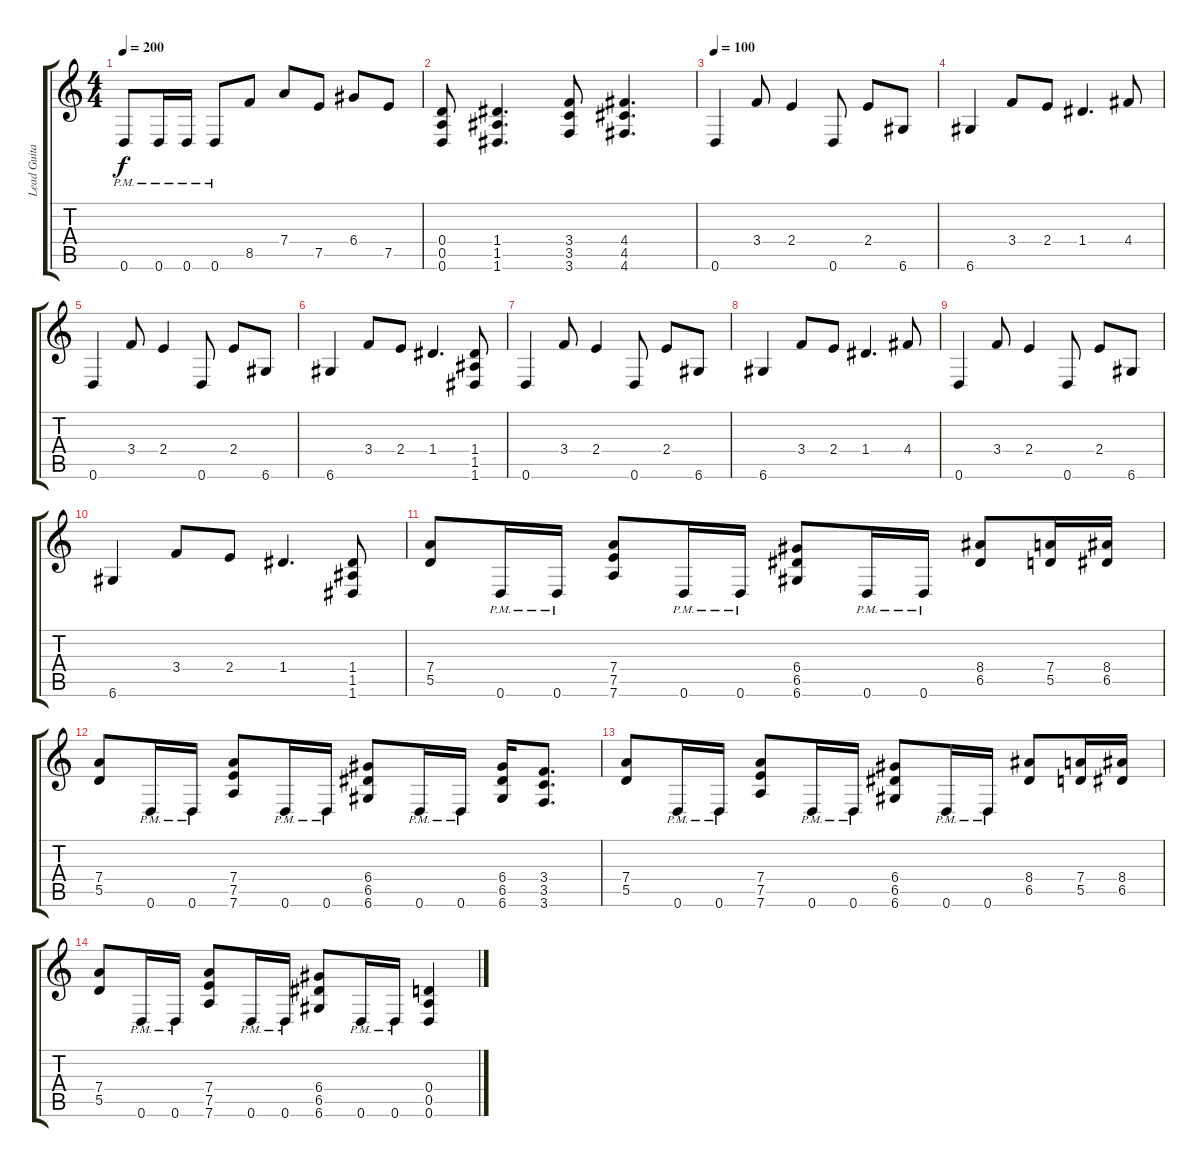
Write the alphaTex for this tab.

\track ("Lead Guitar" "Lead Guita") {instrument distortionguitar}
\staff {score tabs}
\tuning (E4 B3 G3 D3 A2 D2) {hide}
\ts (4 4)
\tempo 200
\clef g2
\ks c
0.6{pm}.8{dy f} 0.6{pm}.16 0.6{pm}.16 0.6{pm}.8 8.5.8 7.4.8 7.5.8 6.4.8 7.5.8 |
(0.4 0.5 0.6).8 (1.4 1.5 1.6).4{d} (3.4 3.5 3.6).8 (4.4 4.5 4.6).4{d} |
\tempo 100
0.6.4 3.4.8 2.4.4 0.6.8 2.4.8 6.6.8 |
6.6.4 3.4.8 2.4.8 1.4.4{d} 4.4.8 |
0.6.4 3.4.8 2.4.4 0.6.8 2.4.8 6.6.8 |
6.6.4 3.4.8 2.4.8 1.4.4{d} (1.4 1.5 1.6).8 |
0.6.4 3.4.8 2.4.4 0.6.8 2.4.8 6.6.8 |
6.6.4 3.4.8 2.4.8 1.4.4{d} 4.4.8 |
0.6.4 3.4.8 2.4.4 0.6.8 2.4.8 6.6.8 |
6.6.4 3.4.8 2.4.8 1.4.4{d} (1.4 1.5 1.6).8 |
(7.4 5.5).8 0.6{pm}.16 0.6{pm}.16 (7.4 7.5 7.6).8 0.6{pm}.16 0.6{pm}.16 (6.4 6.5 6.6).8 0.6{pm}.16 0.6{pm}.16 (8.4 6.5).8 (7.4 5.5).16 (8.4 6.5).16 |
(7.4 5.5).8 0.6{pm}.16 0.6{pm}.16 (7.4 7.5 7.6).8 0.6{pm}.16 0.6{pm}.16 (6.4 6.5 6.6).8 0.6{pm}.16 0.6{pm}.16 (6.4 6.5 6.6).16 (3.4 3.5 3.6).8{d} |
(7.4 5.5).8 0.6{pm}.16 0.6{pm}.16 (7.4 7.5 7.6).8 0.6{pm}.16 0.6{pm}.16 (6.4 6.5 6.6).8 0.6{pm}.16 0.6{pm}.16 (8.4 6.5).8 (7.4 5.5).16 (8.4 6.5).16 |
(7.4 5.5).8 0.6{pm}.16 0.6{pm}.16 (7.4 7.5 7.6).8 0.6{pm}.16 0.6{pm}.16 (6.4 6.5 6.6).8 0.6{pm}.16 0.6{pm}.16 (0.4 0.5 0.6).4
